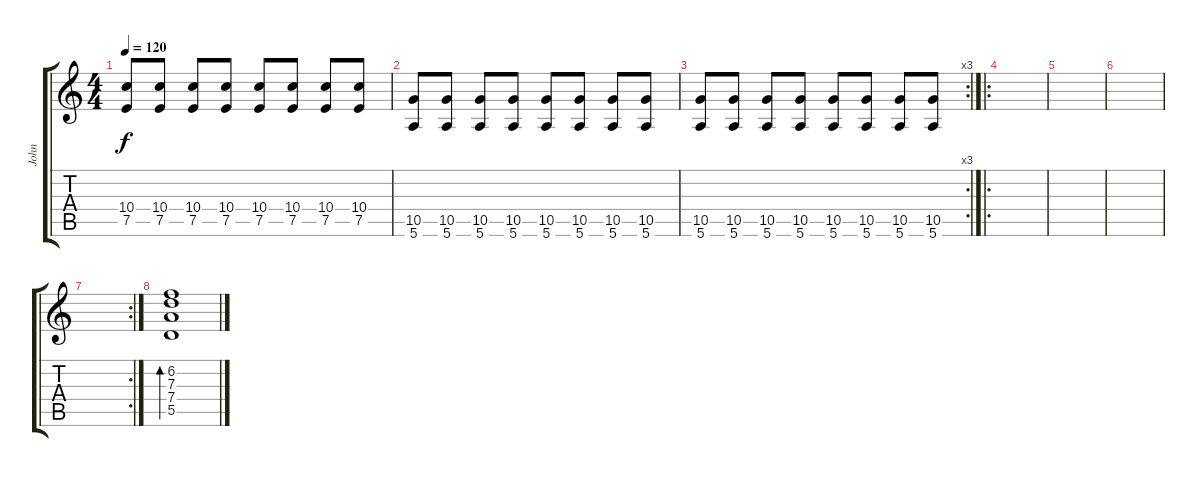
\track ("John" "John") {instrument electricguitarjazz}
\staff {score tabs}
\tuning (E4 B3 G3 D3 A2 E2) {hide}
\ts (4 4)
\tempo 120
\clef g2
\ks c
(10.4 7.5).8{dy f} (10.4 7.5).8 (10.4 7.5).8 (10.4 7.5).8 (10.4 7.5).8 (10.4 7.5).8 (10.4 7.5).8 (10.4 7.5).8 |
(10.5 5.6).8 (10.5 5.6).8 (10.5 5.6).8 (10.5 5.6).8 (10.5 5.6).8 (10.5 5.6).8 (10.5 5.6).8 (10.5 5.6).8 |
\rc 3
(10.5 5.6).8 (10.5 5.6).8 (10.5 5.6).8 (10.5 5.6).8 (10.5 5.6).8 (10.5 5.6).8 (10.5 5.6).8 (10.5 5.6).8 |
\ro
|
|
|
\rc 2
|
(6.2 7.3 7.4 5.5).1{bd 60 instrument acousticguitarsteel}
